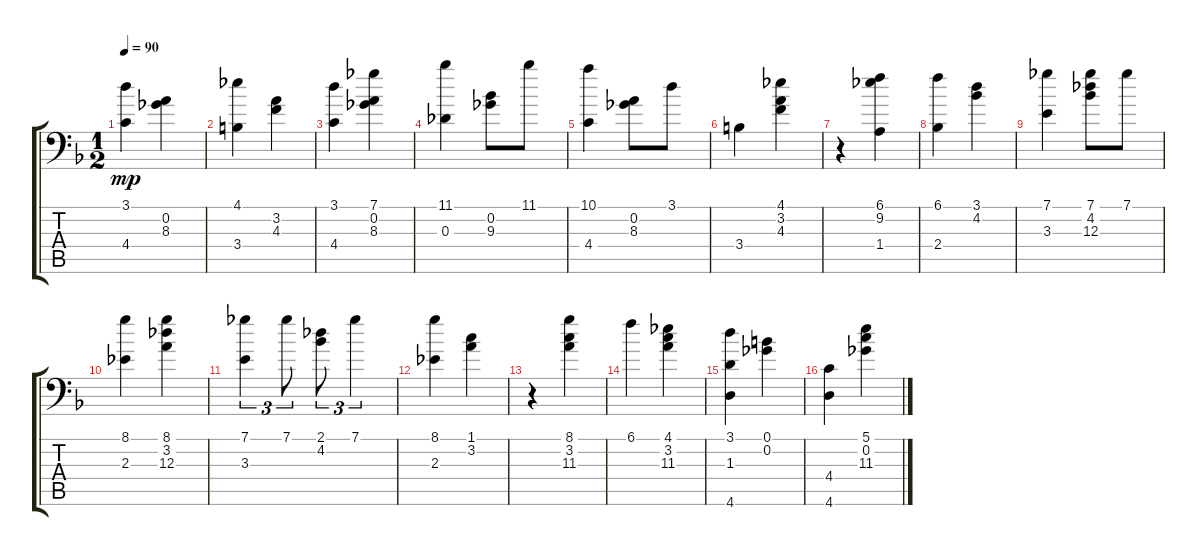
\track "" {instrument acousticguitarnylon}
\staff {score tabs}
\tuning (B3 Gb3 Db3 Ab2 Eb2 Bb1) {hide}
\ts (1 2)
\tempo 90
\clef f4
\ks f
(3.1 4.4).4{dy mp} (0.2 8.3).4 |
(4.1 3.4).4 (3.2 4.3).4 |
(3.1 4.4).4 (7.1 0.2 8.3).4 |
(11.1 0.3).4 (0.2 9.3).8 11.1.8 |
(10.1 4.4).4 (0.2 8.3).8 3.1.8 |
3.4.4 (4.1 3.2 4.3).4 |
r.4 (6.1 9.2 1.4).4 |
(6.1 2.4).4 (3.1 4.2).4 |
(7.1 3.3).4 (7.1 4.2 12.3).8 7.1.8 |
(8.1 2.3).4 (8.1 3.2 12.3).4 |
(7.1 3.3).4{tu (3 2)} 7.1.8{tu (3 2)} (2.1 4.2).8{tu (3 2)} 7.1.4{tu (3 2)} |
(8.1 2.3).4 (1.1 3.2).4 |
r.4 (8.1 3.2 11.3).4 |
6.1.4 (4.1 3.2 11.3).4 |
(3.1 1.3 4.6).4 (0.1 0.2).4 |
(4.4 4.6).4 (5.1 0.2 11.3).4
